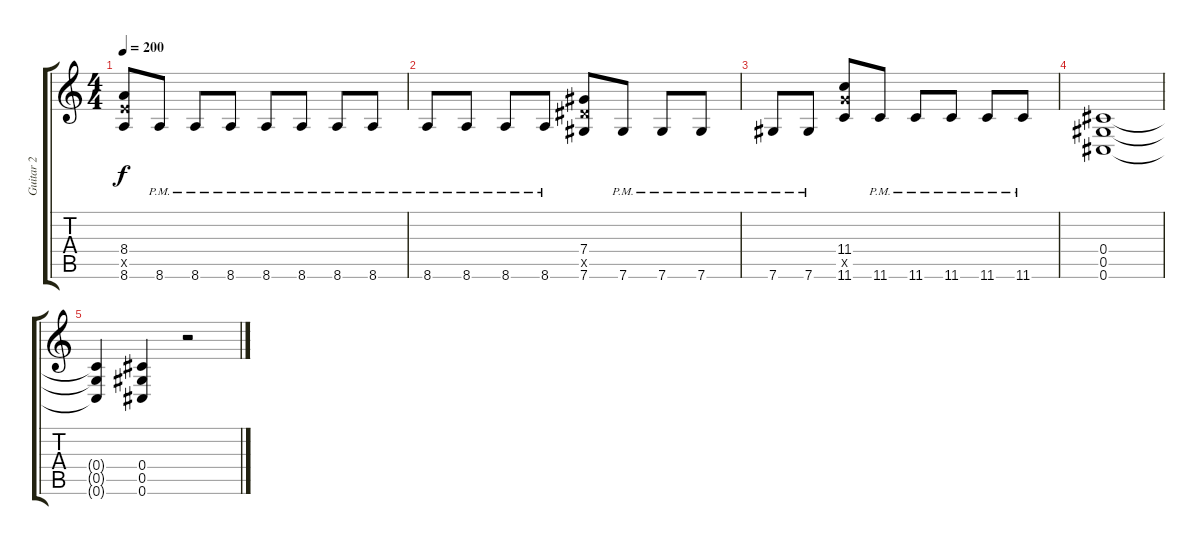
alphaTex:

\track ("Guitar 2" "Guitar 2") {instrument distortionguitar}
\staff {score tabs}
\tuning (Eb4 Bb3 Gb3 Db3 Ab2 Db2) {hide}
\ts (4 4)
\tempo 200
\clef g2
\ks c
(8.4 8.5{x} 8.6).8{dy f} 8.6{pm}.8 8.6{pm}.8 8.6{pm}.8 8.6{pm}.8 8.6{pm}.8 8.6{pm}.8 8.6{pm}.8 |
8.6{pm}.8 8.6{pm}.8 8.6{pm}.8 8.6{pm}.8 (7.4 7.5{x} 7.6).8 7.6{pm}.8 7.6{pm}.8 7.6{pm}.8 |
7.6{pm}.8 7.6{pm}.8 (11.4 11.5{x} 11.6).8 11.6{pm}.8 11.6{pm}.8 11.6{pm}.8 11.6{pm}.8 11.6{pm}.8 |
(0.4 0.5 0.6).1 |
(0.4{t} 0.5{t} 0.6{t}).4 (0.4 0.5 0.6).4 r.2
